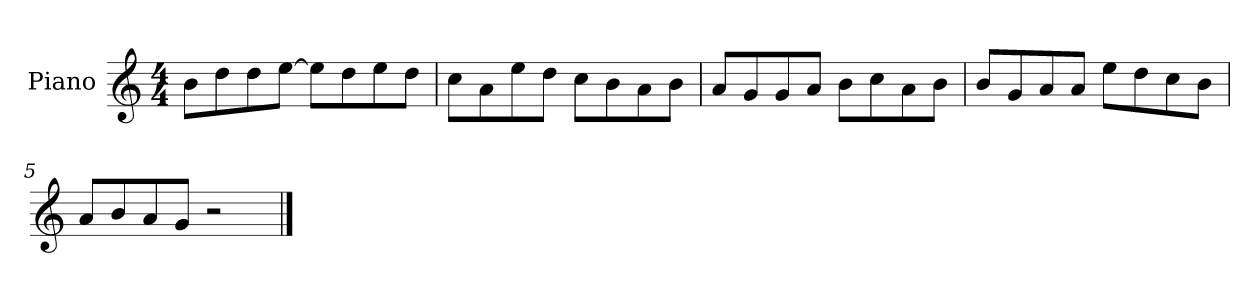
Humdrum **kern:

**kern
*part1
*staff1
*I"Piano
*I'P-no
*clefG2
*k[]
*M4/4
*MM90
=1
8b\L
8dd\
8dd\
[8ee\J
8ee\L]
8dd\
8ee\
8dd\J
=2
8cc\L
8a\
8ee\
8dd\J
8cc\L
8b\
8a\
8b\J
=3
8a/L
8g/
8g/
8a/J
8b\L
8cc\
8a\
8b\J
=4
8b/L
8g/
8a/
8a/J
8ee\L
8dd\
8cc\
8b\J
=5
8a/L
8b/
8a/
8g/J
2r
==
*-
